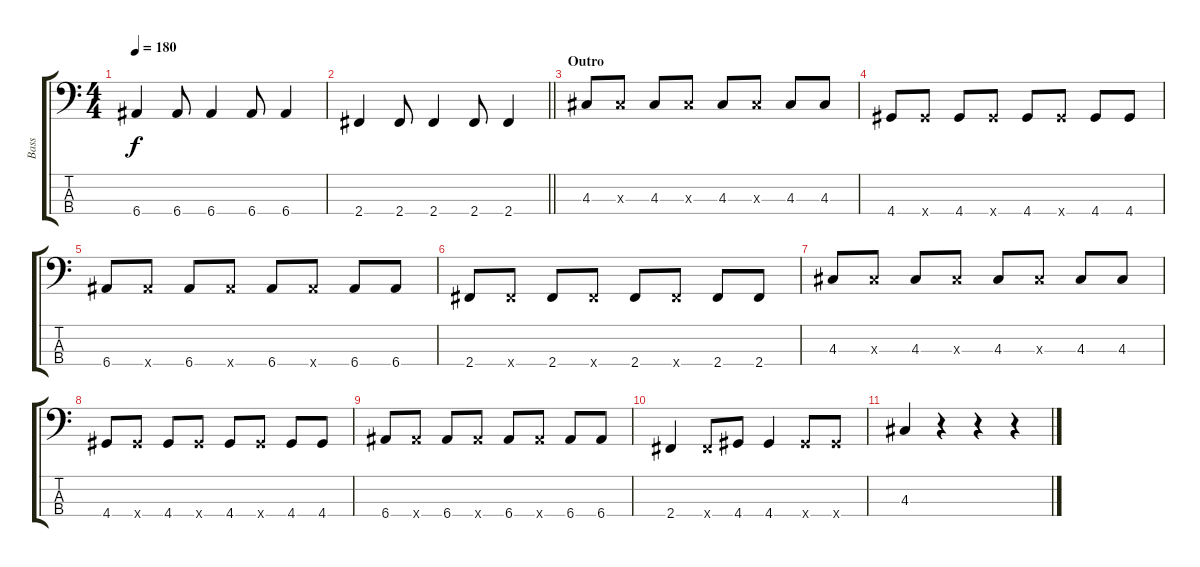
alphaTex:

\track ("Bass" "Bass") {instrument electricbasspick}
\staff {score tabs}
\tuning (G2 D2 A1 E1) {hide}
\ts (4 4)
\tempo 180
\clef f4
\ks c
6.4.4{dy f} 6.4.8 6.4.4 6.4.8 6.4.4 |
\barLineRight lightlight
2.4.4 2.4.8 2.4.4 2.4.8 2.4.4 |
\section ("" "Outro")
4.3.8 4.3{x}.8 4.3.8 4.3{x}.8 4.3.8 4.3{x}.8 4.3.8 4.3.8 |
4.4.8 4.4{x}.8 4.4.8 4.4{x}.8 4.4.8 4.4{x}.8 4.4.8 4.4.8 |
6.4.8 6.4{x}.8 6.4.8 6.4{x}.8 6.4.8 6.4{x}.8 6.4.8 6.4.8 |
2.4.8 2.4{x}.8 2.4.8 2.4{x}.8 2.4.8 2.4{x}.8 2.4.8 2.4.8 |
4.3.8 4.3{x}.8 4.3.8 4.3{x}.8 4.3.8 4.3{x}.8 4.3.8 4.3.8 |
4.4.8 4.4{x}.8 4.4.8 4.4{x}.8 4.4.8 4.4{x}.8 4.4.8 4.4.8 |
6.4.8 6.4{x}.8 6.4.8 6.4{x}.8 6.4.8 6.4{x}.8 6.4.8 6.4.8 |
2.4.4 2.4{x}.8 4.4.8 4.4.4 4.4{x}.8 4.4{x}.8 |
4.3.4 r.4 r.4 r.4
